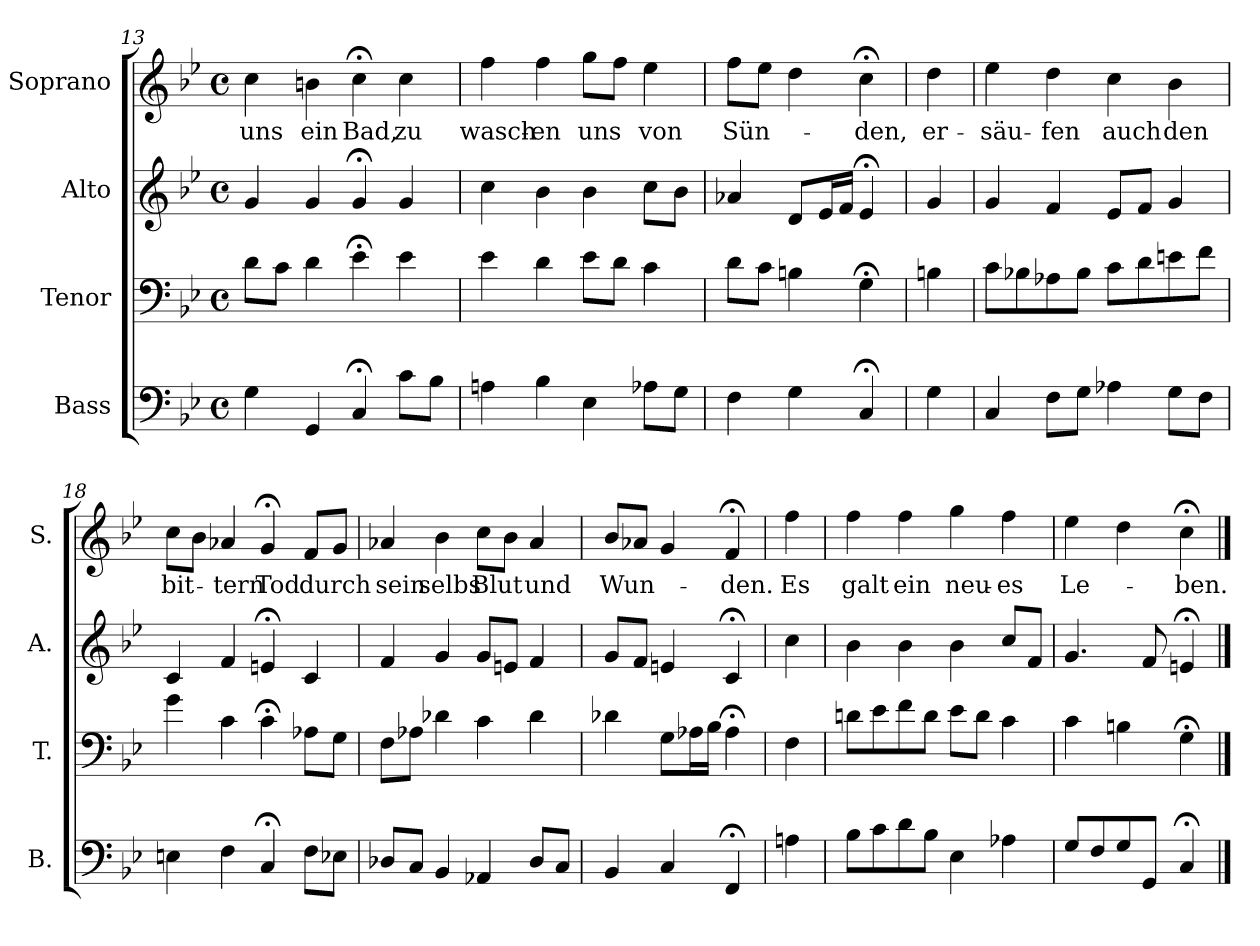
**kern	**kern	**kern	**kern	**text
*part4	*part3	*part2	*part1	*part1
*staff4	*staff3	*staff2	*staff1	*staff1
*I"Bass	*I"Tenor	*I"Alto	*I"Soprano	*
*I'B.	*I'T.	*I'A.	*I'S.	*
*clefF4	*clefF4	*clefG2	*clefG2	*
*k[b-e-]	*k[b-e-]	*k[b-e-]	*k[b-e-]	*
*B-:	*B-:	*B-:	*g:	*
*M4/4	*M4/4	*M4/4	*M4/4	*
*met(c)	*met(c)	*met(c)	*met(c)	*
=13	=13	=13	=13	=13
!	!	!	!	!LO:LY:b
4G\	8d\L	4g/	4cc\	uns
.	8c\J	.	.	.
!	!	!	!	!LO:LY:b
4GG/	4d\	4g/	4bn\	ein
!	!	!	!	!LO:LY:b
4C;</	4e-;<\	4g;</	4cc;<\	Bad,
!	!	!	!	!LO:LY:b
8c\L	4e-\	4g/	4cc\	zu
8B-\J	.	.	.	.
=14	=14	=14	=14	=14
!	!	!	!	!LO:LY:b
4An\	4e-\	4cc\	4ff\	wasch-
!	!	!	!	!LO:LY:b
4B-\	4d\	4b-\	4ff\	-en
!	!	!	!	!LO:LY:b
4E-\	8e-\L	4b-\	8gg\L	uns
.	8d\J	.	8ff\J	.
!	!	!	!	!LO:LY:b
8A-X\L	4c\	8cc\L	4ee-\	von
8G\J	.	8b-\J	.	.
=15	=15	=15	=15	=15
!	!	!	!	!LO:LY:b
4F\	8d\L	4a-X/	8ff\L	Sün-
.	8c\J	.	8ee-\J	.
4G\	4Bn\	8d/L	4dd\	.
.	.	16e-/L	.	.
.	.	16f/JJ	.	.
!	!	!	!	!LO:LY:b
4C;</	4G;<\	4e-;</	4cc;<\	-den,
!!LO:LB:g=z
=16	=16	=16	=16	=16
!	!	!	!	!LO:LY:b
4G\	4Bn\	4g/	4dd\	er-
=17	=17	=17	=17	=17
!	!	!	!	!LO:LY:b
4C/	8c\L	4g/	4ee-\	-säu-
.	8B-X\	.	.	.
!	!	!	!	!LO:LY:b
8F\L	8A-X\	4f/	4dd\	-fen
8G\J	8B-\J	.	.	.
!	!	!	!	!LO:LY:b
4A-X\	8c\L	8e-/L	4cc\	auch
.	8d\	8f/J	.	.
!	!	!	!	!LO:LY:b
8G\L	8en\	4g/	4b-\	den
8F\J	8f\J	.	.	.
=18	=18	=18	=18	=18
!	!	!	!	!LO:LY:b
4En\	4g\	4c/	8cc\L	bit-
.	.	.	8b-\J	.
!	!	!	!	!LO:LY:b
4F\	4c\	4f/	4a-X/	-tern
!	!	!	!	!LO:LY:b
4C;</	4c;<\	4en;</	4g;</	Tod
!	!	!	!	!LO:LY:b
8F\L	8A-X\L	4c/	8f/L	durch
8E-X\J	8G\J	.	8g/J	.
=19	=19	=19	=19	=19
!	!	!	!	!LO:LY:b
8D-X/L	8F\L	4f/	4a-X/	sein
8C/J	8A-X\J	.	.	.
!	!	!	!	!LO:LY:b
4BB-/	4d-X\	4g/	4b-\	selbs
!	!	!	!	!LO:LY:b
4AA-X/	4c\	8g/L	8cc\L	Blut
.	.	8en/J	8b-\J	.
!	!	!	!	!LO:LY:b
8D-/L	4d-\	4f/	4a-/	und
8C/J	.	.	.	.
=20	=20	=20	=20	=20
!	!	!	!	!LO:LY:b
4BB-/	4d-X\	8g/L	8b-/L	Wun-
.	.	8f/J	8a-X/J	.
4C/	8G\L	4en/	4g/	.
.	16A-X\L	.	.	.
.	16B-\JJ	.	.	.
!	!	!	!	!LO:LY:b
4FF;</	4A-;<\	4c;</	4f;</	-den.
!!LO:PB:g=z
=21	=21	=21	=21	=21
!	!	!	!	!LO:LY:b
4An\	4F\	4cc\	4ff\	Es
=22	=22	=22	=22	=22
!	!	!	!	!LO:LY:b
8B-\L	8dn\L	4b-\	4ff\	galt
8c\	8e-\	.	.	.
!	!	!	!	!LO:LY:b
8d\	8f\	4b-\	4ff\	ein
8B-\J	8d\J	.	.	.
!	!	!	!	!LO:LY:b
4E-\	8e-\L	4b-\	4gg\	neu-
.	8d\J	.	.	.
!	!	!	!	!LO:LY:b
4A-X\	4c\	8cc/L	4ff\	-es
.	.	8f/J	.	.
=23	=23	=23	=23	=23
!	!	!	!	!LO:LY:b
8G/L	4c\	4.g/	4ee-\	Le-
8F/	.	.	.	.
8G/	4Bn\	.	4dd\	.
8GG/J	.	8f/	.	.
!	!	!	!	!LO:LY:b
4C;</	4G;<\	4en;</	4cc;<\	-ben.
==	==	==	==	==
*-	*-	*-	*-	*-
